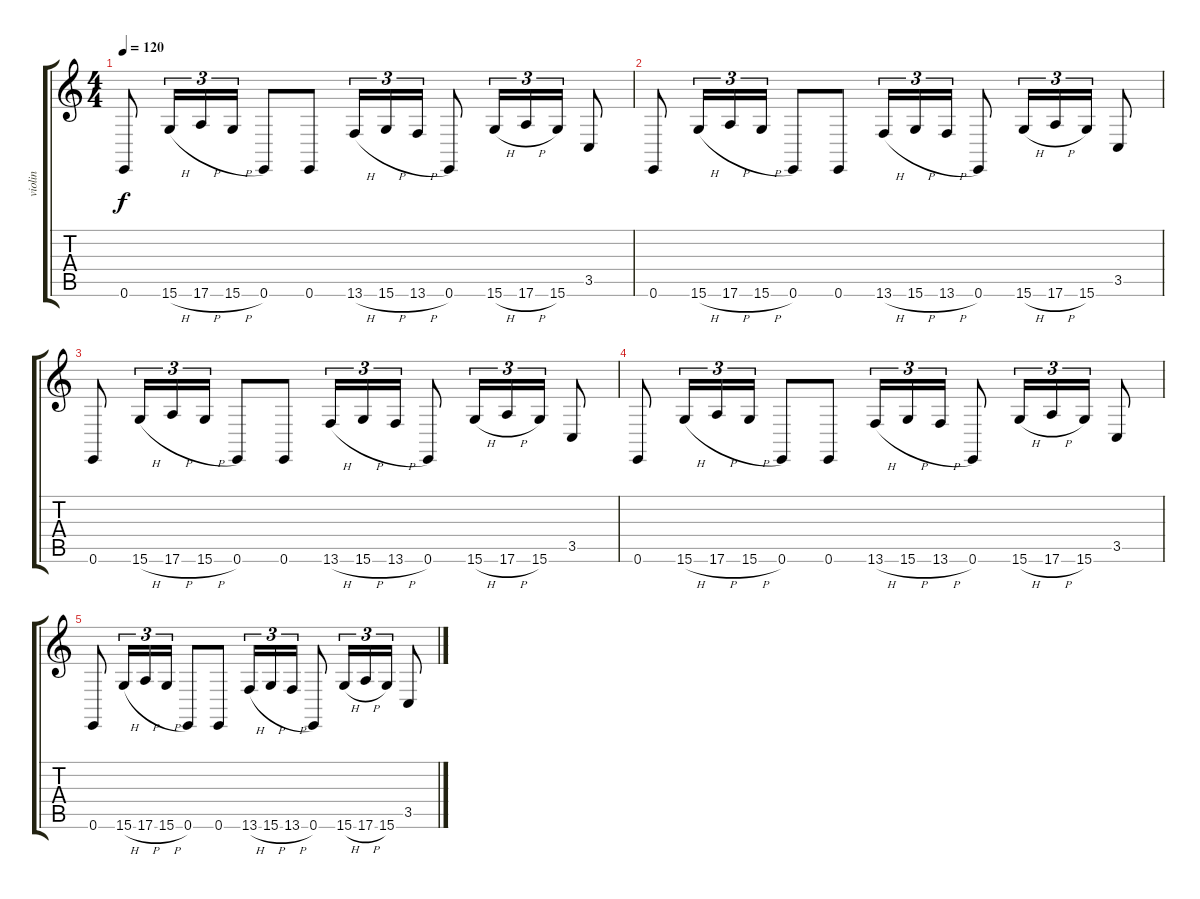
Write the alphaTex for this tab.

\track ("violin" "violin") {instrument violin}
\staff {score tabs}
\tuning (E4 B3 G3 D3 A2 E2) {hide}
\ts (4 4)
\tempo 120
\clef g2
\ks c
0.6.8{dy f} 15.6{h}.16{tu (3 2)} 17.6{h}.16{tu (3 2)} 15.6{h}.16{tu (3 2)} 0.6.8 0.6.8 13.6{h}.16{tu (3 2)} 15.6{h}.16{tu (3 2)} 13.6{h}.16{tu (3 2)} 0.6.8 15.6{h}.16{tu (3 2)} 17.6{h}.16{tu (3 2)} 15.6.16{tu (3 2)} 3.5.8 |
0.6.8 15.6{h}.16{tu (3 2)} 17.6{h}.16{tu (3 2)} 15.6{h}.16{tu (3 2)} 0.6.8 0.6.8 13.6{h}.16{tu (3 2)} 15.6{h}.16{tu (3 2)} 13.6{h}.16{tu (3 2)} 0.6.8 15.6{h}.16{tu (3 2)} 17.6{h}.16{tu (3 2)} 15.6.16{tu (3 2)} 3.5.8 |
0.6.8 15.6{h}.16{tu (3 2)} 17.6{h}.16{tu (3 2)} 15.6{h}.16{tu (3 2)} 0.6.8 0.6.8 13.6{h}.16{tu (3 2)} 15.6{h}.16{tu (3 2)} 13.6{h}.16{tu (3 2)} 0.6.8 15.6{h}.16{tu (3 2)} 17.6{h}.16{tu (3 2)} 15.6.16{tu (3 2)} 3.5.8 |
0.6.8 15.6{h}.16{tu (3 2)} 17.6{h}.16{tu (3 2)} 15.6{h}.16{tu (3 2)} 0.6.8 0.6.8 13.6{h}.16{tu (3 2)} 15.6{h}.16{tu (3 2)} 13.6{h}.16{tu (3 2)} 0.6.8 15.6{h}.16{tu (3 2)} 17.6{h}.16{tu (3 2)} 15.6.16{tu (3 2)} 3.5.8 |
0.6.8 15.6{h}.16{tu (3 2)} 17.6{h}.16{tu (3 2)} 15.6{h}.16{tu (3 2)} 0.6.8 0.6.8 13.6{h}.16{tu (3 2)} 15.6{h}.16{tu (3 2)} 13.6{h}.16{tu (3 2)} 0.6.8 15.6{h}.16{tu (3 2)} 17.6{h}.16{tu (3 2)} 15.6.16{tu (3 2)} 3.5.8
